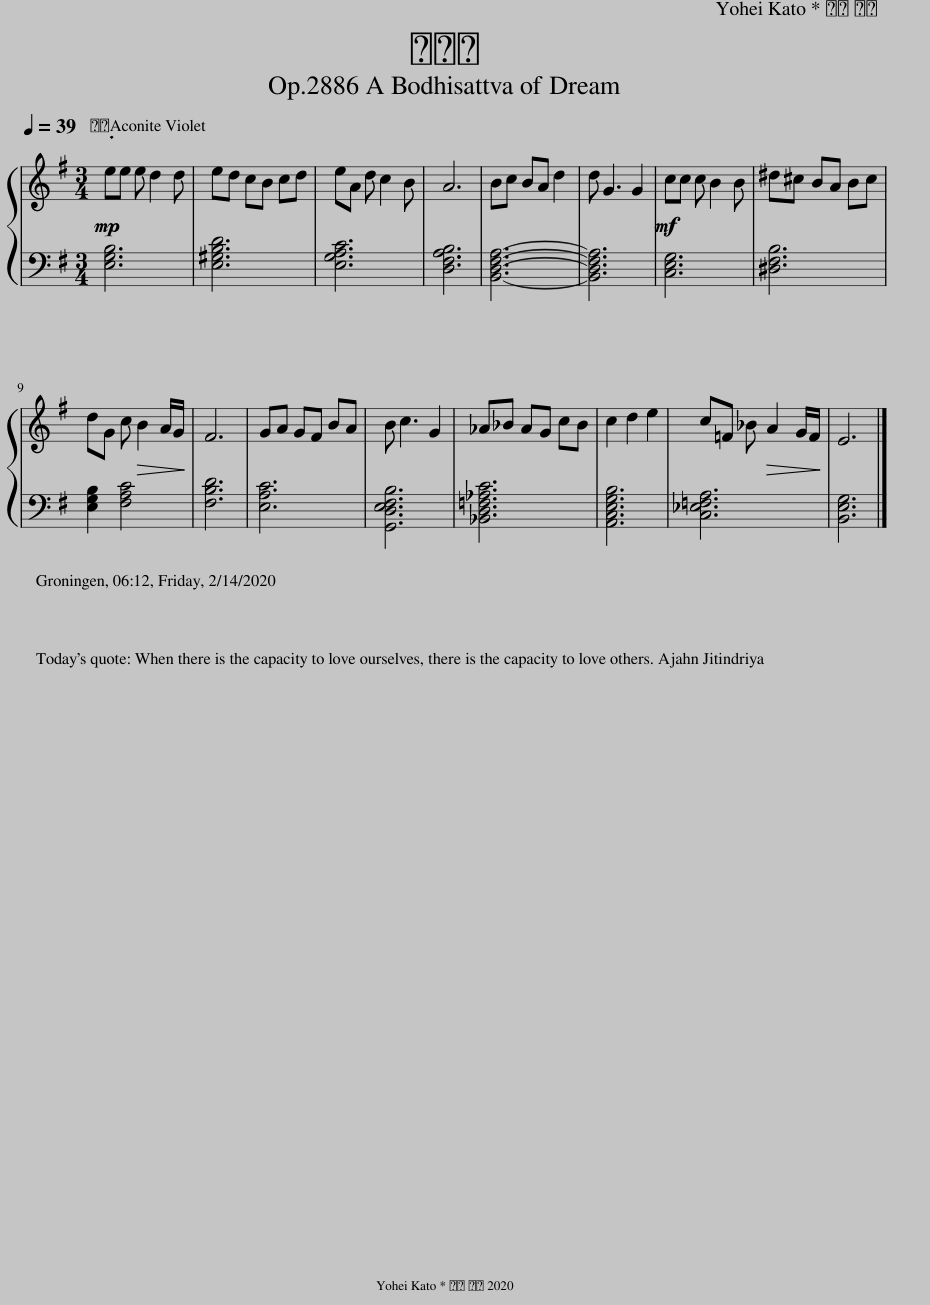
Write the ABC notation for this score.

X:1
%%score { 1 | 2 }
L:1/8
Q:1/4=39
M:3/4
I:linebreak $
K:G
V:1 treble
V:2 bass
V:1
!mp! ee e d2 d | ed cB cd | eA d c2 B | A6 | Bc BA d2 | %5
 d G3 G2 |!mf! cc c B2 B | ^d^c BA Bc |$ dG c!>(! B2 A/G/!>)! | F6 | %10
 GA GF BA | B c3 G2 | _A_B AG cB | c2 d2 e2 | c=F _B!>(! A2 G/F/!>)! | %15
 E6 |] %16
V:2
 [E,G,B,]6 | [E,^G,B,D]6 | [E,G,A,C]6 | [D,F,A,B,]6 | [B,,D,F,A,]6- | %5
 [B,,D,F,A,]6 | [C,E,G,]6 | [^D,F,B,]6 |$ [E,G,B,]2 [F,A,C]4 | [F,B,D]6 | %10
 [E,A,C]6 | [G,,D,E,F,B,]6 | [_B,,D,=F,_A,C]6 | [A,,C,E,G,B,]6 | [C,_E,=F,A,]6 | %15
 [B,,E,G,]6 |] %16
